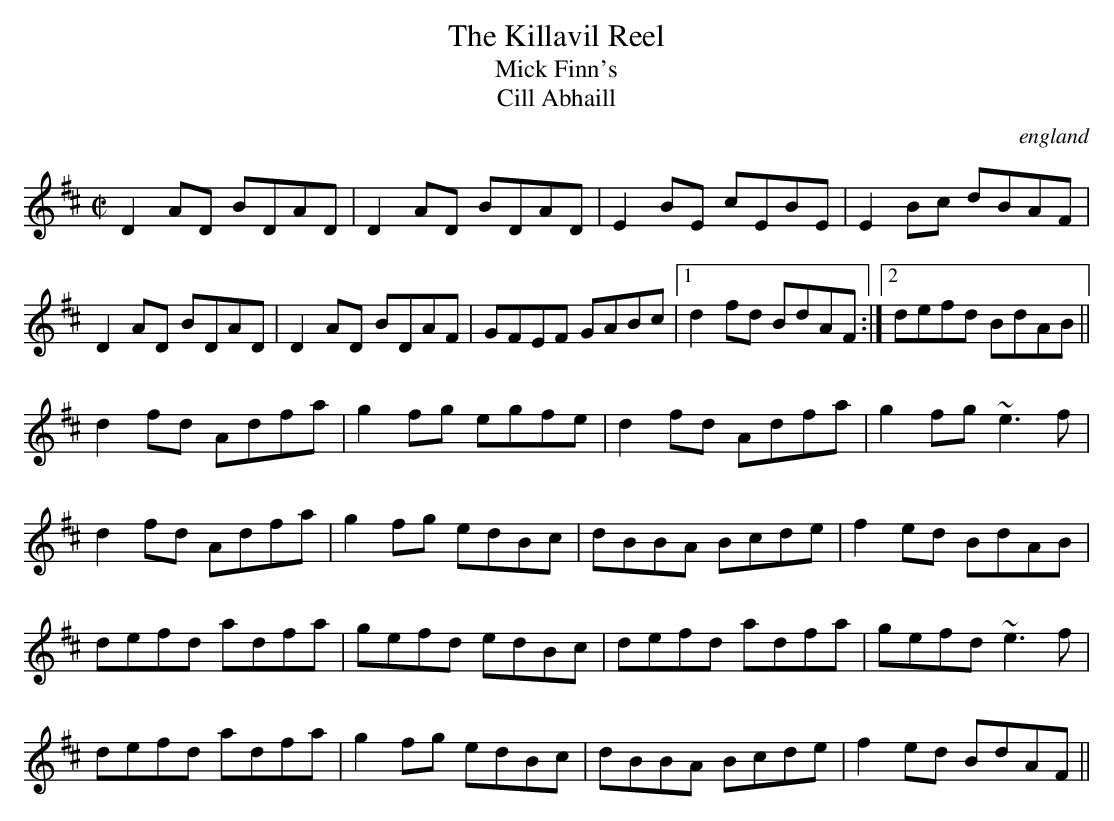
X:1
T:Killavil Reel, The
T:Mick Finn's
T:Cill Abhaill
O:england
M:C|
K:D
D2AD BDAD|D2AD BDAD|E2BE cEBE|E2Bc dBAF|
D2AD BDAD|D2AD BDAF|GFEF GABc|1 d2fd BdAF:|2 defd BdAB||
d2fd Adfa|g2fg egfe|d2fd Adfa|g2fg ~e3f|
d2fd Adfa|g2fg edBc|dBBA Bcde|f2ed BdAB|
defd adfa|gefd edBc|defd adfa|gefd ~e3f|
defd adfa|g2fg edBc|dBBA Bcde|f2ed BdAF||
